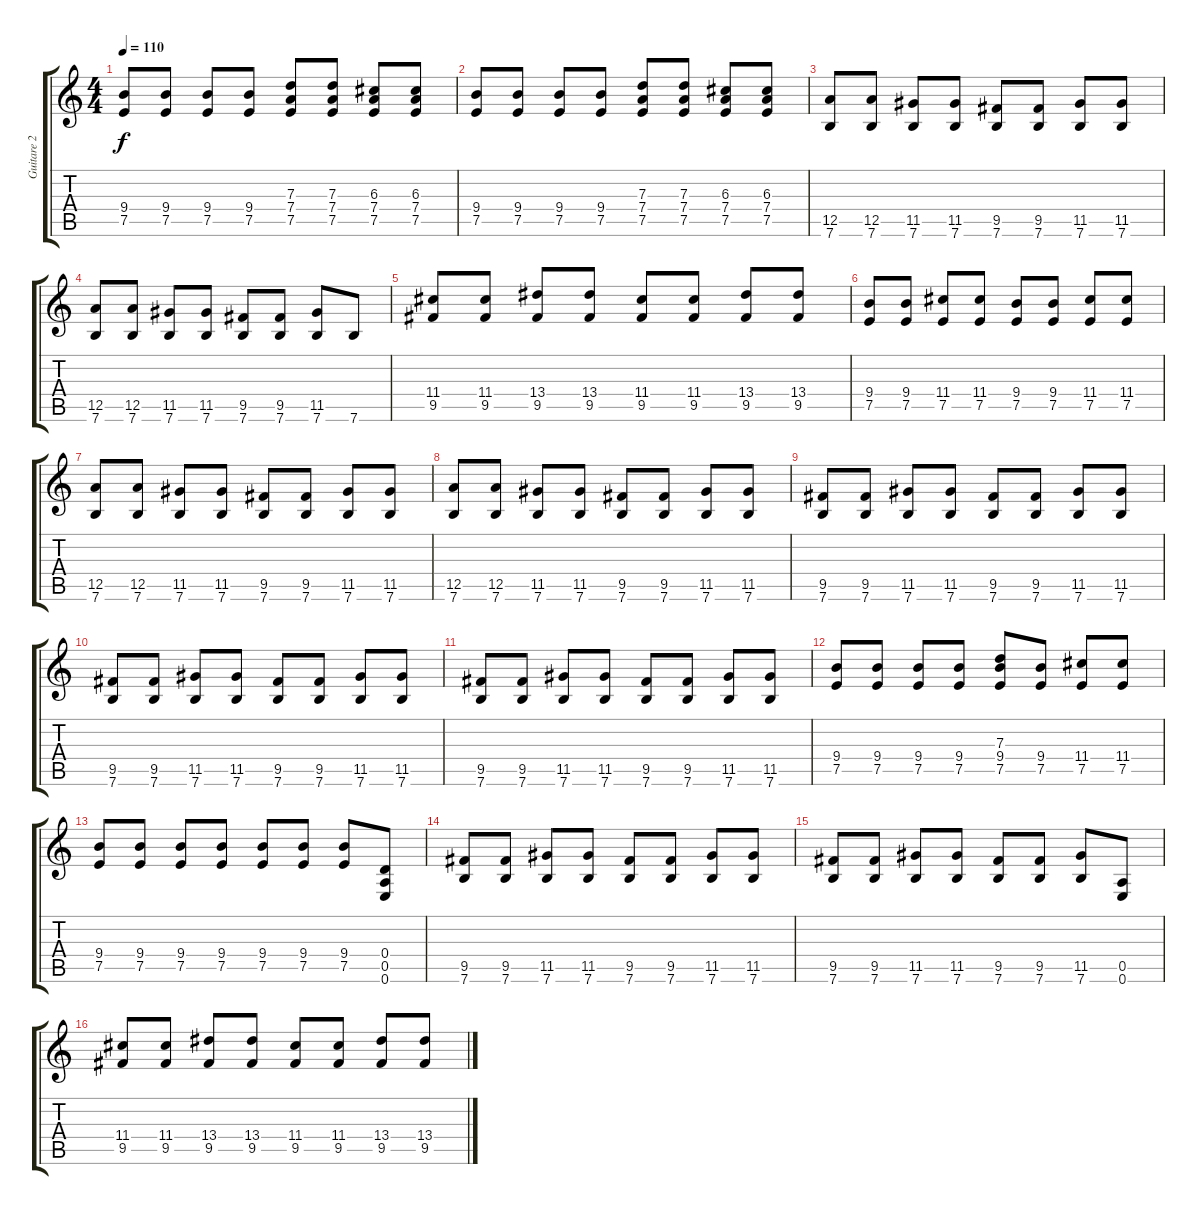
\track ("Guitare 2" "Guitare 2") {instrument overdrivenguitar}
\staff {score tabs}
\tuning (E4 B3 G3 D3 A2 E2) {hide}
\ts (4 4)
\tempo 110
\clef g2
\ks c
(9.4 7.5).8{dy f} (9.4 7.5).8 (9.4 7.5).8 (9.4 7.5).8 (7.3 7.4 7.5).8 (7.3 7.4 7.5).8 (6.3 7.4 7.5).8 (6.3 7.4 7.5).8 |
(9.4 7.5).8 (9.4 7.5).8 (9.4 7.5).8 (9.4 7.5).8 (7.3 7.4 7.5).8 (7.3 7.4 7.5).8 (6.3 7.4 7.5).8 (6.3 7.4 7.5).8 |
(12.5 7.6).8 (12.5 7.6).8 (11.5 7.6).8 (11.5 7.6).8 (9.5 7.6).8 (9.5 7.6).8 (11.5 7.6).8 (11.5 7.6).8 |
(12.5 7.6).8 (12.5 7.6).8 (11.5 7.6).8 (11.5 7.6).8 (9.5 7.6).8 (9.5 7.6).8 (11.5 7.6).8 7.6.8 |
(11.4 9.5).8 (11.4 9.5).8 (13.4 9.5).8 (13.4 9.5).8 (11.4 9.5).8 (11.4 9.5).8 (13.4 9.5).8 (13.4 9.5).8 |
(9.4 7.5).8 (9.4 7.5).8 (11.4 7.5).8 (11.4 7.5).8 (9.4 7.5).8 (9.4 7.5).8 (11.4 7.5).8 (11.4 7.5).8 |
(12.5 7.6).8 (12.5 7.6).8 (11.5 7.6).8 (11.5 7.6).8 (9.5 7.6).8 (9.5 7.6).8 (11.5 7.6).8 (11.5 7.6).8 |
(12.5 7.6).8 (12.5 7.6).8 (11.5 7.6).8 (11.5 7.6).8 (9.5 7.6).8 (9.5 7.6).8 (11.5 7.6).8 (11.5 7.6).8 |
(9.5 7.6).8 (9.5 7.6).8 (11.5 7.6).8 (11.5 7.6).8 (9.5 7.6).8 (9.5 7.6).8 (11.5 7.6).8 (11.5 7.6).8 |
(9.5 7.6).8 (9.5 7.6).8 (11.5 7.6).8 (11.5 7.6).8 (9.5 7.6).8 (9.5 7.6).8 (11.5 7.6).8 (11.5 7.6).8 |
(9.5 7.6).8 (9.5 7.6).8 (11.5 7.6).8 (11.5 7.6).8 (9.5 7.6).8 (9.5 7.6).8 (11.5 7.6).8 (11.5 7.6).8 |
(9.4 7.5).8 (9.4 7.5).8 (9.4 7.5).8 (9.4 7.5).8 (7.3 9.4 7.5).8 (9.4 7.5).8 (11.4 7.5).8 (11.4 7.5).8 |
(9.4 7.5).8 (9.4 7.5).8 (9.4 7.5).8 (9.4 7.5).8 (9.4 7.5).8 (9.4 7.5).8 (9.4 7.5).8 (0.4 0.5 0.6).8 |
(9.5 7.6).8 (9.5 7.6).8 (11.5 7.6).8 (11.5 7.6).8 (9.5 7.6).8 (9.5 7.6).8 (11.5 7.6).8 (11.5 7.6).8 |
(9.5 7.6).8 (9.5 7.6).8 (11.5 7.6).8 (11.5 7.6).8 (9.5 7.6).8 (9.5 7.6).8 (11.5 7.6).8 (0.5 0.6).8 |
(11.4 9.5).8 (11.4 9.5).8 (13.4 9.5).8 (13.4 9.5).8 (11.4 9.5).8 (11.4 9.5).8 (13.4 9.5).8 (13.4 9.5).8
